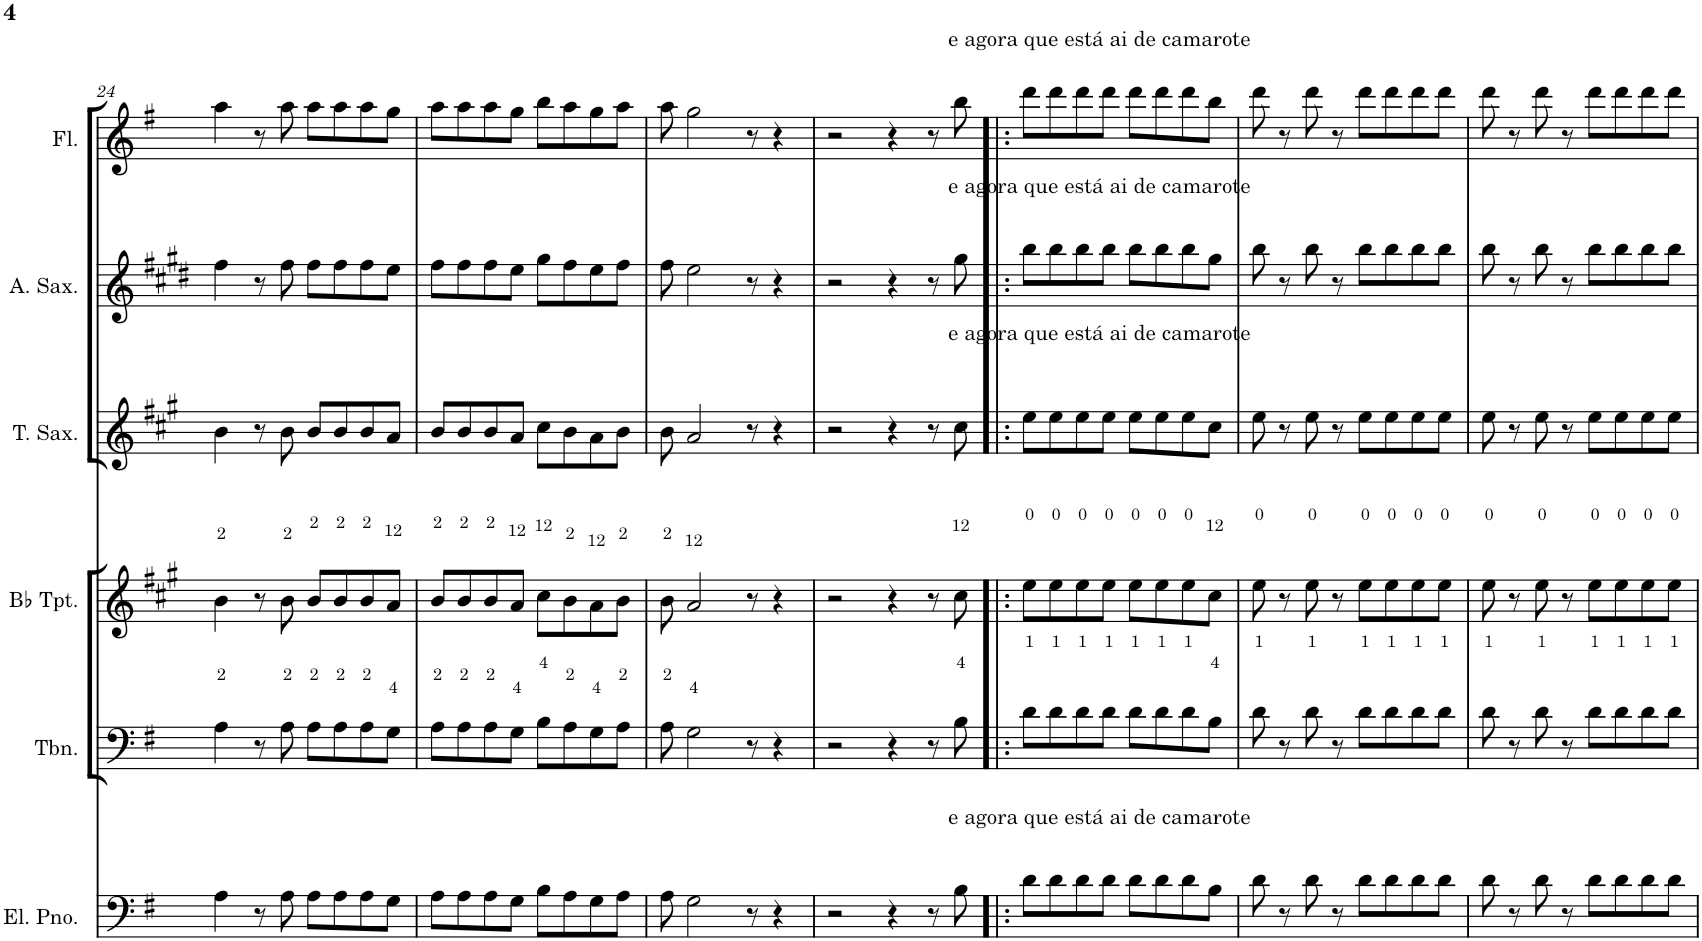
**kern	**kern	**kern	**kern	**kern	**kern
*part6	*part5	*part4	*part3	*part2	*part1
*staff6	*staff5	*staff4	*staff3	*staff2	*staff1
*I"Electric Piano	*I"Trombone	*I"Bb Trumpet	*I"Tenor Saxophone	*I"Alto Saxophone	*I"Flute
*I'El. Pno.	*I'Tbn.	*I'Bb Tpt.	*I'T. Sax.	*I'A. Sax.	*I'Fl.
!!LO:PB:g=z
*clefF4	*clefF4	*clefG2	*clefG2	*clefG2	*clefG2
*	*	*Trd1c2	*Trd8c14	*Trd5c9	*
*k[f#]	*k[f#]	*k[f#c#g#]	*k[f#c#g#]	*k[f#c#g#d#]	*k[f#]
*M4/4	*M4/4	*M4/4	*M4/4	*M4/4	*M4/4
=24	=24	=24	=24	=24	=24
4A\	4A\	4b\	4b\	4ff#\	4aa\
8r	8r	8r	8r	8r	8r
8A\	8A\	8b\	8b\	8ff#\	8aa\
8A\L	8A\L	8b/L	8b/L	8ff#\L	8aa\L
8A\	8A\	8b/	8b/	8ff#\	8aa\
8A\	8A\	8b/	8b/	8ff#\	8aa\
8G\J	8G\J	8a/J	8a/J	8ee\J	8gg\J
=25	=25	=25	=25	=25	=25
8A\L	8A\L	8b/L	8b/L	8ff#\L	8aa\L
8A\	8A\	8b/	8b/	8ff#\	8aa\
8A\	8A\	8b/	8b/	8ff#\	8aa\
8G\J	8G\J	8a/J	8a/J	8ee\J	8gg\J
8B\L	8B\L	8cc#\L	8cc#\L	8gg#\L	8bb\L
8A\	8A\	8b\	8b\	8ff#\	8aa\
8G\	8G\	8a\	8a\	8ee\	8gg\
8A\J	8A\J	8b\J	8b\J	8ff#\J	8aa\J
=26	=26	=26	=26	=26	=26
8A\	8A\	8b\	8b\	8ff#\	8aa\
2G\	2G\	2a/	2a/	2ee\	2gg\
8r	8r	8r	8r	8r	8r
4r	4r	4r	4r	4r	4r
=27	=27	=27	=27	=27	=27
2r	2r	2r	2r	2r	2r
4r	4r	4r	4r	4r	4r
8r	8r	8r	8r	8r	8r
!	!	!	!	!	!LO:TX:a:t=e agora que está ai de camarote
!	!	!	!	!LO:TX:a:t=e agora que está ai de camarote	!
!	!	!	!LO:TX:a:t=e agora que está ai de camarote	!	!
!LO:TX:a:t=e agora que está ai de camarote	!	!	!	!	!
8B\	8B\	8cc#\	8cc#\	8gg#\	8bb\
=28!|:	=28!|:	=28!|:	=28!|:	=28!|:	=28!|:
8d\L	8d\L	8ee\L	8ee\L	8bb\L	8ddd\L
8d\	8d\	8ee\	8ee\	8bb\	8ddd\
8d\	8d\	8ee\	8ee\	8bb\	8ddd\
8d\J	8d\J	8ee\J	8ee\J	8bb\J	8ddd\J
8d\L	8d\L	8ee\L	8ee\L	8bb\L	8ddd\L
8d\	8d\	8ee\	8ee\	8bb\	8ddd\
8d\	8d\	8ee\	8ee\	8bb\	8ddd\
8B\J	8B\J	8cc#\J	8cc#\J	8gg#\J	8bb\J
=29	=29	=29	=29	=29	=29
8d\	8d\	8ee\	8ee\	8bb\	8ddd\
8r	8r	8r	8r	8r	8r
8d\	8d\	8ee\	8ee\	8bb\	8ddd\
8r	8r	8r	8r	8r	8r
8d\L	8d\L	8ee\L	8ee\L	8bb\L	8ddd\L
8d\	8d\	8ee\	8ee\	8bb\	8ddd\
8d\	8d\	8ee\	8ee\	8bb\	8ddd\
8d\J	8d\J	8ee\J	8ee\J	8bb\J	8ddd\J
=30	=30	=30	=30	=30	=30
8d\	8d\	8ee\	8ee\	8bb\	8ddd\
8r	8r	8r	8r	8r	8r
8d\	8d\	8ee\	8ee\	8bb\	8ddd\
8r	8r	8r	8r	8r	8r
8d\L	8d\L	8ee\L	8ee\L	8bb\L	8ddd\L
8d\	8d\	8ee\	8ee\	8bb\	8ddd\
8d\	8d\	8ee\	8ee\	8bb\	8ddd\
8d\J	8d\J	8ee\J	8ee\J	8bb\J	8ddd\J
=	=	=	=	=	=
*-	*-	*-	*-	*-	*-
